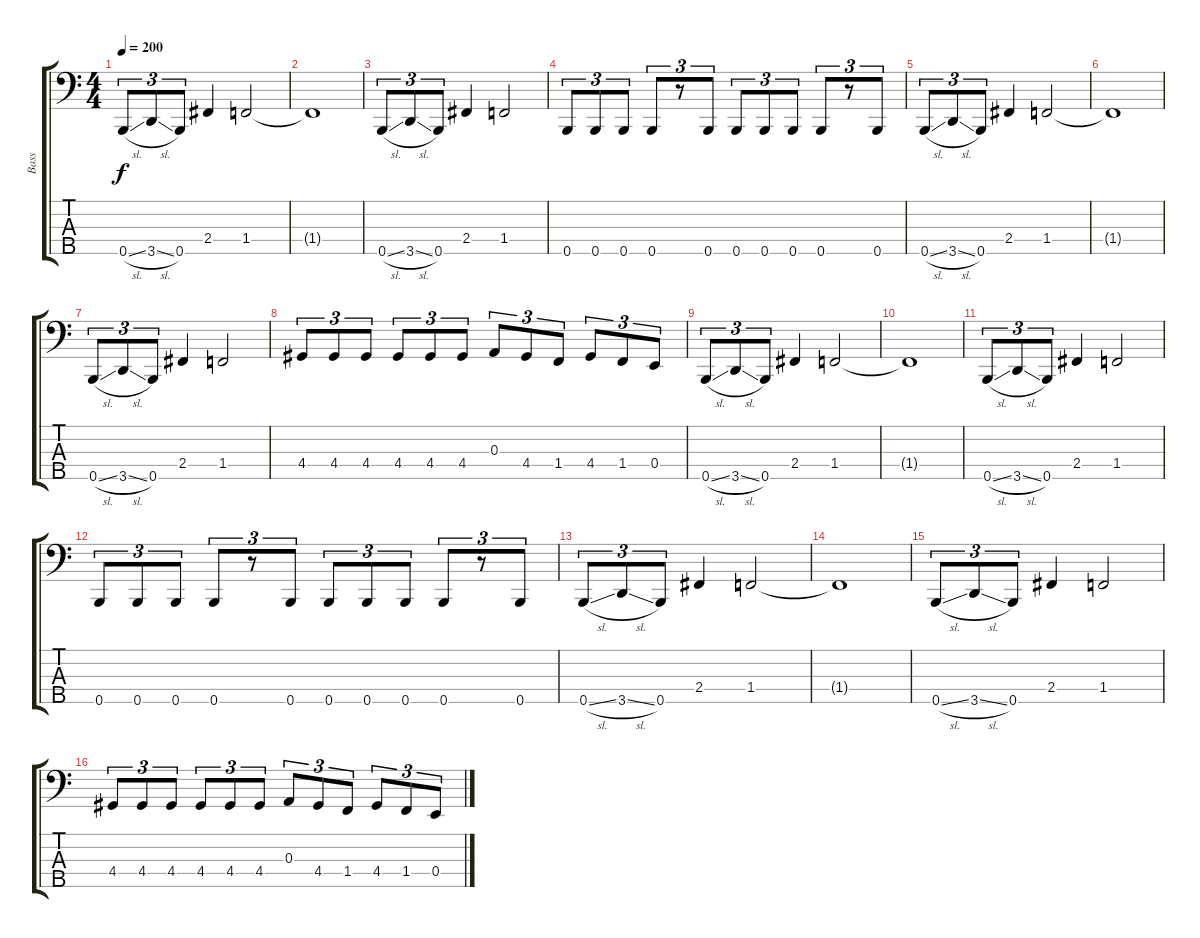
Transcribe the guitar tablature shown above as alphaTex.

\track ("Bass" "Bass") {instrument electricbasspick}
\staff {score tabs}
\tuning (G2 D2 A1 E1 B0) {hide}
\ts (4 4)
\tempo 200
\clef f4
\ks c
0.5{sl}.8{tu (3 2) dy f} 3.5{sl}.8{tu (3 2)} 0.5.8{tu (3 2)} 2.4.4 1.4.2 |
1.4{t}.1 |
0.5{sl}.8{tu (3 2)} 3.5{sl}.8{tu (3 2)} 0.5.8{tu (3 2)} 2.4.4 1.4.2 |
0.5.8{tu (3 2)} 0.5.8{tu (3 2)} 0.5.8{tu (3 2)} 0.5.8{tu (3 2)} r.8{tu (3 2)} 0.5.8{tu (3 2)} 0.5.8{tu (3 2)} 0.5.8{tu (3 2)} 0.5.8{tu (3 2)} 0.5.8{tu (3 2)} r.8{tu (3 2)} 0.5.8{tu (3 2)} |
0.5{sl}.8{tu (3 2)} 3.5{sl}.8{tu (3 2)} 0.5.8{tu (3 2)} 2.4.4 1.4.2 |
1.4{t}.1 |
0.5{sl}.8{tu (3 2)} 3.5{sl}.8{tu (3 2)} 0.5.8{tu (3 2)} 2.4.4 1.4.2 |
4.4.8{tu (3 2)} 4.4.8{tu (3 2)} 4.4.8{tu (3 2)} 4.4.8{tu (3 2)} 4.4.8{tu (3 2)} 4.4.8{tu (3 2)} 0.3.8{tu (3 2)} 4.4.8{tu (3 2)} 1.4.8{tu (3 2)} 4.4.8{tu (3 2)} 1.4.8{tu (3 2)} 0.4.8{tu (3 2)} |
0.5{sl}.8{tu (3 2)} 3.5{sl}.8{tu (3 2)} 0.5.8{tu (3 2)} 2.4.4 1.4.2 |
1.4{t}.1 |
0.5{sl}.8{tu (3 2)} 3.5{sl}.8{tu (3 2)} 0.5.8{tu (3 2)} 2.4.4 1.4.2 |
0.5.8{tu (3 2)} 0.5.8{tu (3 2)} 0.5.8{tu (3 2)} 0.5.8{tu (3 2)} r.8{tu (3 2)} 0.5.8{tu (3 2)} 0.5.8{tu (3 2)} 0.5.8{tu (3 2)} 0.5.8{tu (3 2)} 0.5.8{tu (3 2)} r.8{tu (3 2)} 0.5.8{tu (3 2)} |
0.5{sl}.8{tu (3 2)} 3.5{sl}.8{tu (3 2)} 0.5.8{tu (3 2)} 2.4.4 1.4.2 |
1.4{t}.1 |
0.5{sl}.8{tu (3 2)} 3.5{sl}.8{tu (3 2)} 0.5.8{tu (3 2)} 2.4.4 1.4.2 |
4.4.8{tu (3 2)} 4.4.8{tu (3 2)} 4.4.8{tu (3 2)} 4.4.8{tu (3 2)} 4.4.8{tu (3 2)} 4.4.8{tu (3 2)} 0.3.8{tu (3 2)} 4.4.8{tu (3 2)} 1.4.8{tu (3 2)} 4.4.8{tu (3 2)} 1.4.8{tu (3 2)} 0.4.8{tu (3 2)}
